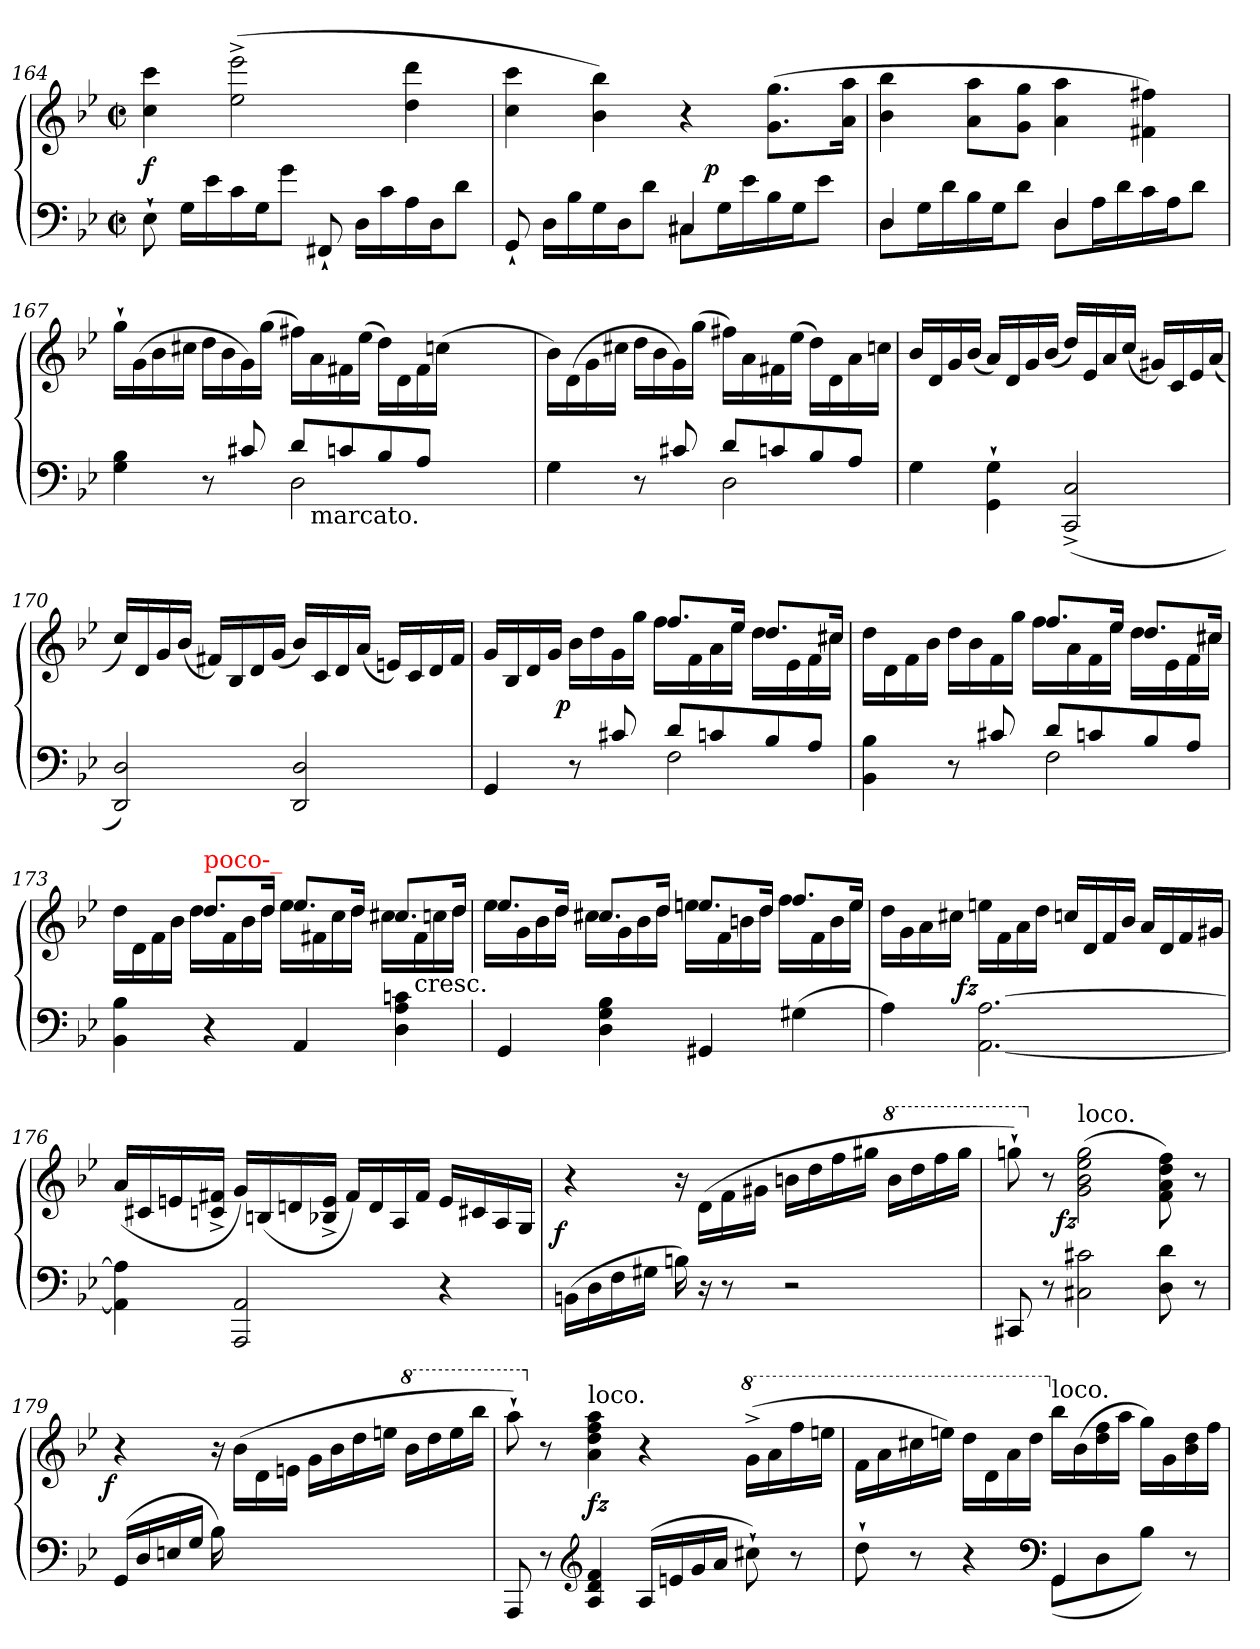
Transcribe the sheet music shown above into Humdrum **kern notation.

**kern	**kern	**dynam
*part1	*part1	*part1
*staff2	*staff1	*staff1/2
*clefF4	*clefG2	*
*k[b-e-]	*k[b-e-]	*
*g:	*g:	*
*M2/2	*M2/2	*
*met(c|)	*met(c|)	*
=164	=164	=164
8E-`>	4ccc 4cc	f
16GLL	.	.
16e-	.	.
16c	(>2eee-^< 2ee-^<	.
16GJ	.	.
8gJ	.	.
8FF#X`<	.	.
16DLL	.	.
16c	.	.
16A	4ddd 4dd	.
16DJ	.	.
8dJ	.	.
=165	=165	=165
*^	*^	*
2ryy	8GG`/	4ccc 4cc	2ryy	.
.	16DLL	.	.	.
.	16B-	.	.	.
.	16G	4bb- 4b-)	.	.
.	16DJ	.	.	.
.	8dJ	.	.	.
4C#X	8C#XL	4r	8ryy	.
!	!	!	!	!LO:DY:rj
.	16GL	.	4.ryy	p
.	16e-	.	.	.
4ryy	16B-	(>8.gg 8.gL	.	.
.	16GJ	.	.	.
.	8e-J	.	.	.
.	.	16aa 16aJk	.	.
*	*	*v	*v	*
=166	=166	=166	=166
4D	8DL	4bb- 4b-	.
.	16GL	.	.
.	16d	.	.
4ryy	16B-	8aa 8aL	.
.	16GJ	.	.
.	8dJ	8gg 8gJ	.
4D	8DL	4aa 4a	.
.	16AL	.	.
.	16d	.	.
4ryy	16c	4ff#X 4f#X)	.
.	16AJ	.	.
.	8dJ	.	.
=167	=167	=167	=167
*	*^	*	*
4B- 4G	2ryy	2ryy	16gg`LL	.
.	.	.	(>16g	.
.	.	.	16b-	.
.	.	.	16cc#XJJ	.
8r	.	.	16ddLL	.
.	.	.	16b-	.
8c#X/	.	.	16g)	.
.	.	.	(>16ggJJ	.
8dL	2D	16ryy	16ff#XLL)	.
!	!	!LO:TX:b:t=marcato.	!	!
.	.	2..ryy	16a	.
8cn	.	.	16f#X	.
.	.	.	(>16ee-JJ	.
8B-	.	.	16dd\LL)	.
.	.	.	16d	.
8AJ	.	.	16f#	.
.	.	.	(>16ccnJJ	.
4..ryy	4ryy	.	4..ryy	.
.	8.ryy	.	.	.
*	*v	*v	*	*
=168	=168	=168	=168
4G\	2ryy	16b-\LL)	.
.	.	(>16d	.
.	.	16g	.
.	.	16cc#XJJ	.
8r	.	16ddLL	.
.	.	16b-	.
8c#X/	.	16g)	.
.	.	(>16ggJJ	.
8dL	2D	16ff#XLL)	.
.	.	16a	.
8cn	.	16f#X	.
.	.	(>16ee-JJ	.
8B-	.	16dd\LL)	.
.	.	16d	.
8AJ	.	16a	.
.	.	16ccnJJ	.
*v	*v	*	*
=169	=169	=169
4G	16b-LL	.
.	16d	.
.	16g	.
.	(<16b-JJ	.
4G`\ 4GG`\	16aLL)	.
.	16d	.
.	16g	.
.	(<16b-JJ	.
(<2C^> 2CC^>	16ddLL)	.
.	16e-	.
.	16a	.
.	(<16ccJJ	.
.	16g#XLL)	.
.	16c	.
.	16e-	.
.	(<16aJJ	.
=170	=170	=170
2D 2DD)	16ccLL)	.
.	16d	.
.	16g	.
.	(<16b-JJ	.
.	16f#XLL)	.
.	16B-	.
.	16d	.
.	(<16gJJ	.
2D 2DD	16b-LL)	.
.	16c	.
.	16d	.
.	(<16aJJ	.
.	16enLL)	.
.	16c	.
.	16d	.
.	16f#JJ	.
=171	=171	=171
*^	*^	*
4GG	2ryy	16g/LL	2ryy	.
.	.	16B-	.	.
.	.	16d	.	.
.	.	16gJJ	.	.
!	!	!	!	!LO:DY:rj
8r	.	16b-\LL	.	p
.	.	16dd	.	.
8c#X/	.	16g	.	.
.	.	16ggJJ	.	.
8dL	2F	8.ffL	16ffLL	.
.	.	.	16f	.
8cn	.	.	16a	.
.	.	16ee-Jk	16ee-JJ	.
8B-	.	8.ddL	16ddLL	.
.	.	.	16e-	.
8AJ	.	.	16f	.
.	.	16cc#XJk	16cc#XJJ	.
=172	=172	=172	=172	=172
4B- 4BB-	2ryy	16dd\LL	2ryy	.
.	.	16d	.	.
.	.	16f	.	.
.	.	16b-JJ	.	.
8r	.	16dd\LL	.	.
.	.	16b-	.	.
8c#X/	.	16f	.	.
.	.	16ggJJ	.	.
8dL	2F	8.ffL	16ffLL	.
.	.	.	16a	.
8cn	.	.	16f	.
.	.	16ee-Jk	16ee-JJ	.
8B-	.	8.ddL	16ddLL	.
.	.	.	16e-	.
8AJ	.	.	16f	.
.	.	16cc#XJk	16cc#XJJ	.
*v	*v	*	*	*
=173	=173	=173	=173
4B- 4BB-	16dd\LL	4ryy	.
.	16d	.	.
.	16f	.	.
.	16b-JJ	.	.
!	!LO:TX:a:color=red:t=poco-_	!	!
4r	8.ddL	16ddLL	.
.	.	16f	.
.	.	16b-	.
.	16ddJk	16ddJJ	.
4AA	8.ee-L	16ee-LL	.
.	.	16f#X	.
.	.	16cc	.
.	16ddJk	16ddJJ	.
4cn 4A 4D	8.cc#XL	16cc#XLL	.
!	!	!LO:TX:c:t=cresc.	!
.	.	16f#	.
.	.	16ccn	.
.	16ddJk	16ddJJ	.
=174	=174	=174	=174
4GG/	8.ee-L	16ee-LL	.
.	.	16g	.
.	.	16b-	.
.	16ddJk	16ddJJ	.
4B- 4G 4D	8.cc#XL	16cc#XLL	.
.	.	16g	.
.	.	16b-	.
.	16ddJk	16ddJJ	.
4GG#X	8.eenL	16eenLL	.
.	.	16f	.
.	.	16bn	.
.	16ddJk	16ddJJ	.
(>4G#X	8.ffL	16ffLL	.
.	.	16f	.
.	.	16b	.
.	16eeJk	16eeJJ	.
*	*v	*v	*
=175	=175	=175
4A)	16ddLL	.
.	16g	.
.	16a	.
.	16cc#XJJ	.
!	!	!LO:DY:rj
[2.A [2.AA	16eenLL	fz
.	16f	.
.	16a	.
.	16ddJJ	.
.	16ccnLL	.
.	16d	.
.	16f	.
.	16b-JJ	.
.	16aLL	.
.	16d	.
.	16f	.
.	16g#XJJ	.
=176	=176	=176
4A] 4AA]	(<16aLL	.
.	16c#X	.
.	16en	.
.	16f#X^> 16cn^>JJ	.
2AA 2AAA	16gLL)	.
.	(<16Bn	.
.	16dn	.
.	16e^> 16B-X^>JJ	.
.	16f#LL)	.
.	16d	.
.	16A	.
.	16f#JJ	.
4r	16eLL	.
.	16c#X	.
.	16A/	.
.	16G/JJ	.
=177	=177	=177
!	!	!LO:DY:rj
(>16BBnLL	4r	f
16D	.	.
16F	.	.
16G#XJJ	.	.
16Bn)	16r	.
16r	(>16d\LL	.
8r	16f	.
.	16g#XJJ	.
2r	16bnLL	.
.	16dd	.
.	16ff	.
.	16gg#XJJ	.
*	*8va	*
.	16bbLL	.
.	16ddd	.
.	16fff	.
.	16ggg#JJ	.
=178	=178	=178
8CC#X	8gggn`>)	.
*	*X8va	*
8r	8r	.
!	!LO:TX:a:t=loco.	!
!	!	!LO:DY:rj
2c#X 2C#X	(>2gg 2ee- 2b- 2g	fz
8d 8D	8ff 8dd 8a 8f)	.
8r	8r	.
=179	=179	=179
!	!	!LO:DY:rj
(>16GGLL	4r	f
16D	.	.
16En	.	.
16GJJ	.	.
16B-)	16r	.
16ryy	(>16b-\LL	.
8ryy	16d	.
.	16enJJ	.
2ryy	16gLL	.
.	16b-	.
.	16dd	.
.	16eenJJ	.
*	*8va	*
.	16bb-LL	.
.	16ddd	.
.	16eee	.
.	16bbb-JJ	.
=180	=180	=180
8AAA	8aaa`>)	.
*	*X8va	*
8r	8r	.
*clefG2	*	*
!	!LO:TX:a:t=loco.	!
4f 4d 4A	4aa 4ff 4dd 4a	fz
(<16ALL	4r	.
16en	.	.
16g	.	.
16aJJ	.	.
*	*8va	*
8cc#X`)	(>16gg^<LL	.
.	16aa	.
8r	16fff	.
.	16eeenJJ	.
=181	=181	=181
*^	*	*
8dd`>\	2ryy	16ffLL	.
.	.	16aa	.
8r	.	16ccc#X	.
.	.	16eeenJJ)	.
4r	.	16ddd\LL	.
.	.	16dd	.
.	.	16aa	.
.	.	16dddJJ	.
*clefF4	*	*	*
*	*	*X8va	*
!	!	!LO:TX:a:t=loco.	!
4GG	(>8GGL	16bb-LL	.
.	.	(>16b-	.
.	8D	16ff 16dd	.
.	.	16aaJJ	.
4ryy	8B-J)	16ggLL)	.
.	.	16g	.
.	8r	16dd 16b-	.
.	.	16ffJJ	.
*v	*v	*	*
=	=	=
*-	*-	*-
